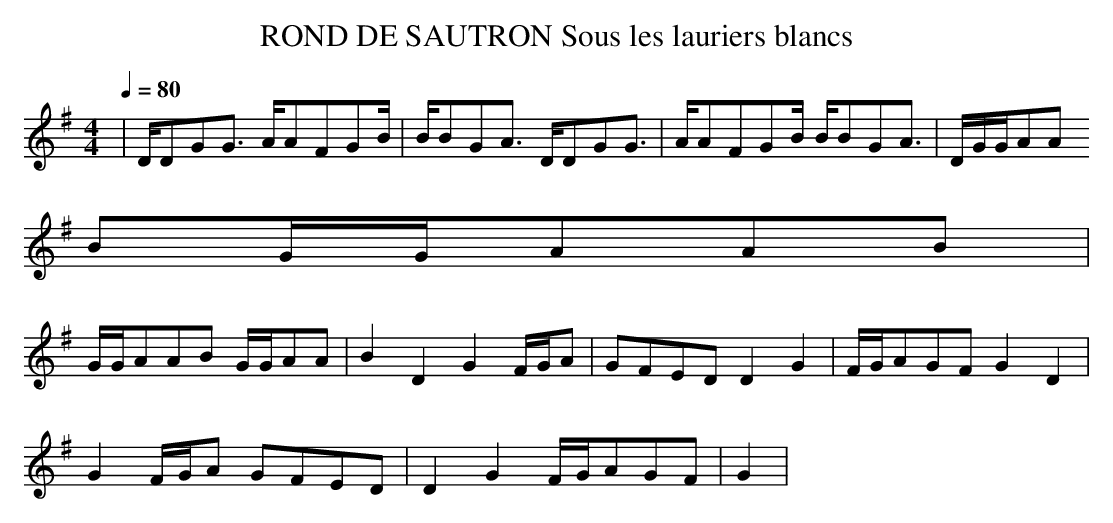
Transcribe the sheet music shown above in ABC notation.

X:1
T:ROND DE SAUTRON Sous les lauriers blancs
M:4/4
L:1/8
Q:1/4=80
K:G
|D/2DGG3/2 A/2AFGB/2|B/2BGA3/2 D/2DGG3/2|A/2AFGB/2 B/2BGA3/2|D/2G/2G/2AA
BG/2G/2AAB|
G/2G/2AAB G/2G/2AA|B2D2 G2F/2G/2A|GFED D2G2|F/2G/2AGF G2D2|
G2F/2G/2A GFED|D2G2 F/2G/2AGF|G2|
